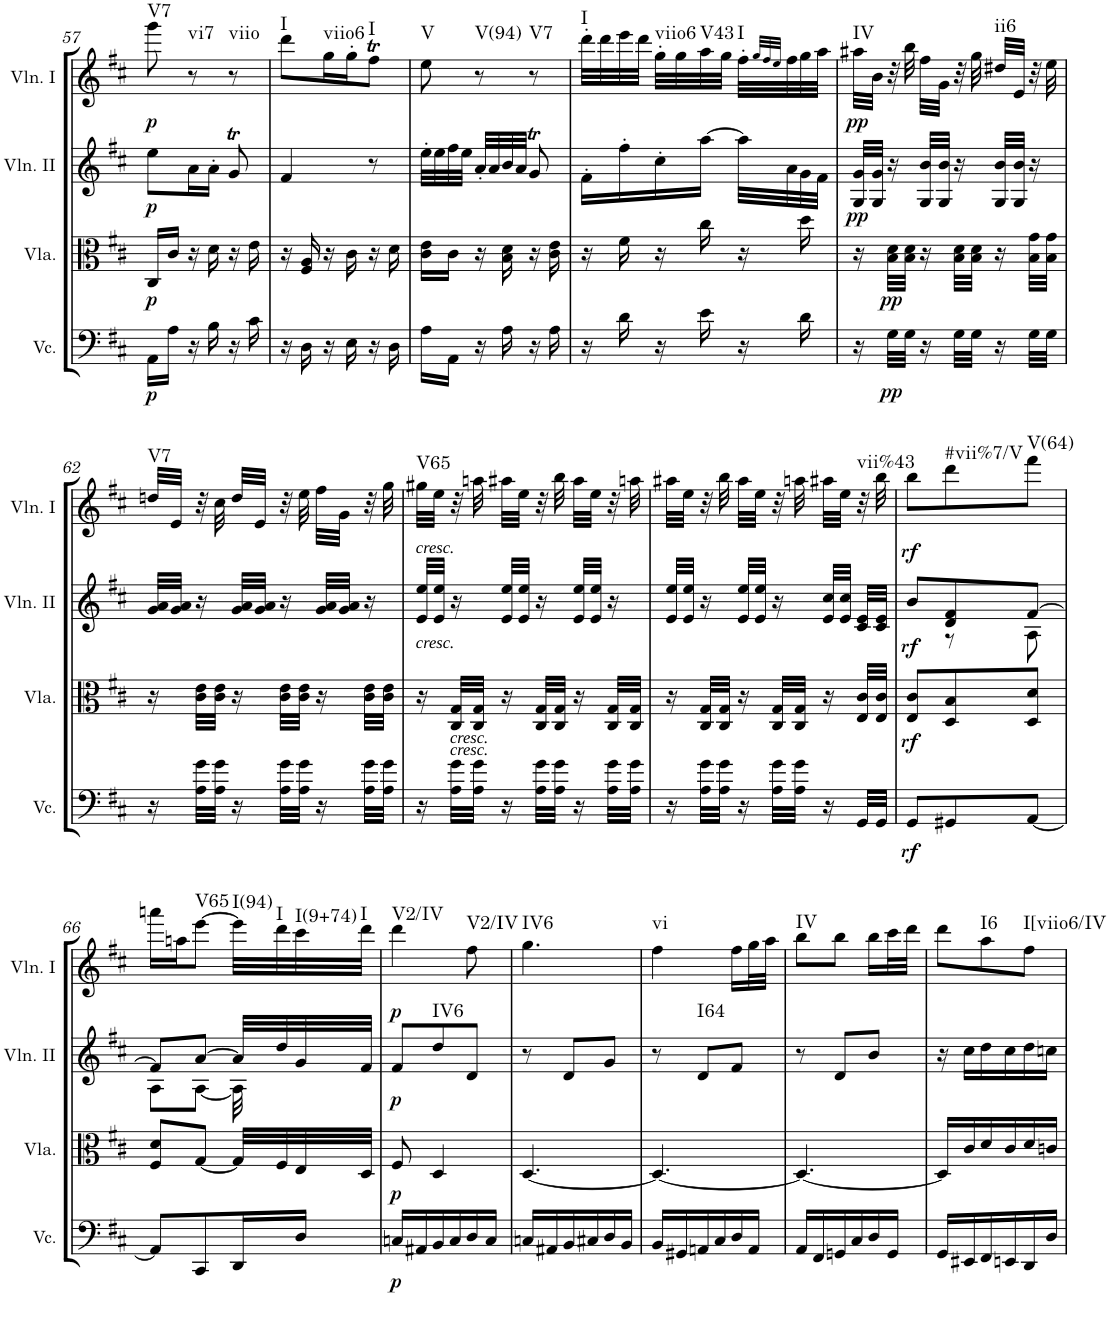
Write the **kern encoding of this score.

**kern	**dynam	**kern	**dynam	**kern	**dynam	**harte	**kern	**dynam	**harte
*part4	*part4	*part3	*part3	*part2	*part2	*part2	*part1	*part1	*part1
*staff4	*staff4	*staff3	*staff3	*staff2	*staff2	*	*staff1	*staff1	*
*I"Violoncello	*	*I"Viola	*	*I"Violin II	*	*	*I"Violin I	*	*
*I'Vc.	*	*I'Vla.	*	*I'Vln. II	*	*	*I'Vln. I	*	*
!!LO:PB:g=z
*clefF4	*	*clefC3	*	*clefG2	*	*	*clefG2	*	*
*k[f#c#]	*	*k[f#c#]	*	*k[f#c#]	*	*	*k[f#c#]	*	*
*M3/8	*	*M3/8	*	*M3/8	*	*	*M3/8	*	*
=57	=57	=57	=57	=57	=57	=57	=57	=57	=57
!	!LO:DY:b	!	!	!	!	!	!	!	!
!	!LO:DY:n=1:a	!	!LO:DY:a	!	!	!	!	!LO:DY:b	!LO:H:kt=V7
16AA\LL	p p	16C#/LL	p	8ee\L	.	.	8ggg\	p	N
16A\JJ	.	16c#/JJ	.	.	.	.	.	.	.
!	!	!	!	!	!	!	!	!	!LO:H:kt=vi7
16r	.	16r	.	16a\L	.	.	8r	.	N
16B\	.	16d\	.	16a'\JJ	.	.	.	.	.
!	!	!	!	!	!	!	!	!	!LO:H:kt=viio
16r	.	16r	.	8gT/	.	.	8r	.	N
16c#\	.	16e\	.	.	.	.	.	.	.
=58	=58	=58	=58	=58	=58	=58	=58	=58	=58
!	!	!	!	!	!	!	!	!	!LO:H:kt=I
16r	.	16r	.	4f#/	.	.	8ddd\L	.	N
16D\	.	16F#/ 16A/	.	.	.	.	.	.	.
!	!	!	!	!	!	!	!	!	!LO:H:kt=viio6
16r	.	16r	.	.	.	.	16gg\L	.	N
16E\	.	16c#\	.	.	.	.	16gg'\J	.	.
!	!	!	!	!	!	!	!	!	!LO:H:kt=I
16r	.	16r	.	8r	.	.	8ff#t\J	.	N
16D\	.	16d\	.	.	.	.	.	.	.
=59	=59	=59	=59	=59	=59	=59	=59	=59	=59
!	!	!	!	!	!	!	!	!	!LO:H:kt=V
16A\LL	.	16c#\ 16e\LL	.	32ee'\LLL	.	.	8ee\	.	N
.	.	.	.	32ee\	.	.	.	.	.
16AA\JJ	.	16c#\JJ	.	32ff#\	.	.	.	.	.
.	.	.	.	32ee\JJJ	.	.	.	.	.
!	!	!	!	!	!	!	!	!	!LO:H:kt=V(94)
16r	.	16r	.	32a'/LLL	.	.	8r	.	N
.	.	.	.	32a/	.	.	.	.	.
16A\	.	16B\ 16d\	.	32b/	.	.	.	.	.
.	.	.	.	32a/JJJ	.	.	.	.	.
!	!	!	!	!	!	!	!	!	!LO:H:kt=V7
16r	.	16r	.	8gT/	.	.	8r	.	N
16A\	.	16c#\ 16e\	.	.	.	.	.	.	.
=60	=60	=60	=60	=60	=60	=60	=60	=60	=60
!	!	!	!	!	!	!	!	!	!LO:H:kt=I
16r	.	16r	.	16f#'\LL	.	.	32ddd'\LLL	.	N
.	.	.	.	.	.	.	32ddd\	.	.
16d\	.	16f#\	.	16ff#'\	.	.	32eee\	.	.
.	.	.	.	.	.	.	32ddd\JJJ	.	.
!	!	!	!	!	!	!	!	!	!LO:H:kt=viio6
16r	.	16r	.	16cc#'\	.	.	32gg'\LLL	.	N
.	.	.	.	.	.	.	32gg\	.	.
!	!	!	!	!	!	!	!	!	!LO:H:kt=V43
16e\	.	16cc#\	.	[16aa\JJ	.	.	32aa\	.	N
.	.	.	.	.	.	.	32gg\JJJ	.	.
!	!	!	!	!	!	!	!	!	!LO:H:kt=I
16r	.	16r	.	32aa\LLL]	.	.	32ff#'\LLL	.	N
.	.	.	.	.	.	.	32qgg/LLL	.	.
.	.	.	.	.	.	.	32qff#/	.	.
.	.	.	.	.	.	.	32qee/JJJ	.	.
.	.	.	.	32a\	.	.	32ff#\	.	.
16d\	.	16dd\	.	32g\	.	.	32gg\	.	.
.	.	.	.	32f#\JJJ	.	.	32aa\JJJ	.	.
=61	=61	=61	=61	=61	=61	=61	=61	=61	=61
!	!	!	!	!	!LO:DY:b	!	!	!LO:DY:b	!LO:H:kt=IV
16r	.	16r	.	32G/ 32g/LLL	pp	.	32aa#X\LLL	pp	N
.	.	.	.	32G/ 32g/JJJ	.	.	32b\JJJ	.	.
!	!LO:DY:b	!	!	!	!	!	!	!	!
!	!LO:DY:n=1:a	!	!	!	!	!	!	!	!
32G\LLL	pp pp	32B\ 32d\LLL	.	16r	.	.	32r	.	.
32G\JJJ	.	32B\ 32d\JJJ	.	.	.	.	32bb\	.	.
16r	.	16r	.	32G/ 32b/LLL	.	.	32ff#\LLL	.	.
.	.	.	.	32G/ 32b/JJJ	.	.	32g\JJJ	.	.
32G\LLL	.	32B\ 32d\LLL	.	16r	.	.	32r	.	.
32G\JJJ	.	32B\ 32d\JJJ	.	.	.	.	32gg\	.	.
!	!	!	!	!	!	!	!	!	!LO:H:kt=ii6
16r	.	16r	.	32G/ 32b/LLL	.	.	32dd#X/LLL	.	N
.	.	.	.	32G/ 32b/JJJ	.	.	32e/JJJ	.	.
32G\LLL	.	32B\ 32g\LLL	.	16r	.	.	32r	.	.
32G\JJJ	.	32B\ 32g\JJJ	.	.	.	.	32ee\	.	.
!!LO:LB:g=z
=62	=62	=62	=62	=62	=62	=62	=62	=62	=62
!	!	!	!	!	!	!	!	!	!LO:H:kt=V7
16r	.	16r	.	32g/ 32a/LLL	.	.	32ddn/LLL	.	N
.	.	.	.	32g/ 32a/JJJ	.	.	32e/JJJ	.	.
32A\ 32g\LLL	.	32c#\ 32e\LLL	.	16r	.	.	32r	.	.
32A\ 32g\JJJ	.	32c#\ 32e\JJJ	.	.	.	.	32cc#\	.	.
16r	.	16r	.	32g/ 32a/LLL	.	.	32dd/LLL	.	.
.	.	.	.	32g/ 32a/JJJ	.	.	32e/JJJ	.	.
32A\ 32g\LLL	.	32c#\ 32e\LLL	.	16r	.	.	32r	.	.
32A\ 32g\JJJ	.	32c#\ 32e\JJJ	.	.	.	.	32ee\	.	.
16r	.	16r	.	32g/ 32a/LLL	.	.	32ff#\LLL	.	.
.	.	.	.	32g/ 32a/JJJ	.	.	32g\JJJ	.	.
32A\ 32g\LLL	.	32c#\ 32e\LLL	.	16r	.	.	32r	.	.
32A\ 32g\JJJ	.	32c#\ 32e\JJJ	.	.	.	.	32gg\	.	.
=63	=63	=63	=63	=63	=63	=63	=63	=63	=63
!	!	!	!	!	!	!	!LO:TX:b:i:t=cresc.	!	!
!	!	!	!	!LO:TX:b:i:t=cresc.	!	!	!	!	!LO:H:kt=V65
16r	.	16r	.	32e/ 32ee/LLL	.	.	32gg#X\LLL	.	N
.	.	.	.	32e/ 32ee/JJJ	.	.	32ee\JJJ	.	.
!	!	!LO:TX:b:i:t=cresc.	!	!	!	!	!	!	!
!LO:TX:a:i:t=cresc.	!	!	!	!	!	!	!	!	!
32A\ 32g\LLL	.	32C#/ 32G/LLL	.	16r	.	.	32r	.	.
32A\ 32g\JJJ	.	32C#/ 32G/JJJ	.	.	.	.	32aan\	.	.
16r	.	16r	.	32e/ 32ee/LLL	.	.	32aa#X\LLL	.	.
.	.	.	.	32e/ 32ee/JJJ	.	.	32ee\JJJ	.	.
32A\ 32g\LLL	.	32C#/ 32G/LLL	.	16r	.	.	32r	.	.
32A\ 32g\JJJ	.	32C#/ 32G/JJJ	.	.	.	.	32bb\	.	.
16r	.	16r	.	32e/ 32ee/LLL	.	.	32aa#\LLL	.	.
.	.	.	.	32e/ 32ee/JJJ	.	.	32ee\JJJ	.	.
32A\ 32g\LLL	.	32C#/ 32G/LLL	.	16r	.	.	32r	.	.
32A\ 32g\JJJ	.	32C#/ 32G/JJJ	.	.	.	.	32aan\	.	.
=64	=64	=64	=64	=64	=64	=64	=64	=64	=64
16r	.	16r	.	32e/ 32ee/LLL	.	.	32aa#X\LLL	.	.
.	.	.	.	32e/ 32ee/JJJ	.	.	32ee\JJJ	.	.
32A\ 32g\LLL	.	32C#/ 32G/LLL	.	16r	.	.	32r	.	.
32A\ 32g\JJJ	.	32C#/ 32G/JJJ	.	.	.	.	32bb\	.	.
16r	.	16r	.	32e/ 32ee/LLL	.	.	32aa#\LLL	.	.
.	.	.	.	32e/ 32ee/JJJ	.	.	32ee\JJJ	.	.
32A\ 32g\LLL	.	32C#/ 32G/LLL	.	16r	.	.	32r	.	.
32A\ 32g\JJJ	.	32C#/ 32G/JJJ	.	.	.	.	32aan\	.	.
16r	.	16r	.	32e/ 32cc#/LLL	.	.	32aa#X\LLL	.	.
.	.	.	.	32e/ 32cc#/JJJ	.	.	32ee\JJJ	.	.
!	!	!	!	!	!	!	!	!	!LO:H:kt=vii%43
32GG/LLL	.	32E/ 32c#/LLL	.	32c#/ 32e/LLL	.	.	32r	.	N
32GG/JJJ	.	32E/ 32c#/JJJ	.	32c#/ 32e/JJJ	.	.	32bb\	.	.
=65	=65	=65	=65	=65	=65	=65	=65	=65	=65
*	*	*	*	*^	*	*	*	*	*
!	!LO:DY:b	!	!LO:DY:b	!	!	!LO:DY:b	!	!	!LO:DY:b	!
8GG/L	rf	8E/ 8c#/L	rf	8b/L	8ryy	rf	.	8bb\L	rf	.
!	!	!	!	!	!	!	!	!	!	!LO:H:kt=#vii%7/V
8GG#X/	.	8D/ 8B/	.	8d/ 8f#/	8r	.	.	8ddd\	.	N
!	!	!	!	!	!	!	!	!	!	!LO:H:kt=V(64)
[8AA/J	.	8D/ 8d/J	.	[8f#/J	8A\	.	.	8fff#\J	.	N
!!LO:LB:g=z
=66	=66	=66	=66	=66	=66	=66	=66	=66	=66	=66
8AA/L]	.	8F#/ 8d/L	.	8f#/L]	8A\L	.	.	16aaan\LL	.	.
.	.	.	.	.	.	.	.	16aan\J	.	.
!	!	!	!	!	!	!	!	!	!	!LO:H:kt=V65
8CC#/	.	[8G/J	.	[8a/J	[8A\J	.	.	[8eee\J	.	N
!	!	!	!	!	!	!	!	!	!	!LO:H:kt=I(94)
16DD/L	.	32G/LLL]	.	32a/LLL]	32A\]	.	.	32eee\LLL]	.	N
!	!	!	!	!	!	!	!	!	!	!LO:H:kt=I
.	.	32F#/	.	32dd/	16.ryy	.	.	32ddd\	.	N
!	!	!	!	!	!	!	!	!	!	!LO:H:kt=I(9+74)
16D/JJ	.	32E/	.	32g/	.	.	.	32ccc#\	.	N
!	!	!	!	!	!	!	!	!	!	!LO:H:kt=I
.	.	32D/JJJ	.	32f#/JJJ	.	.	.	32ddd\JJJ	.	N
*	*	*	*	*v	*v	*	*	*	*	*
=67	=67	=67	=67	=67	=67	=67	=67	=67	=67
!	!LO:DY:b	!	!LO:DY:b	!	!LO:DY:b	!	!	!LO:DY:b	!LO:H:kt=V2/IV
16Cn/LL	p	8F#/	p	8f#/L	p	.	4ddd\	p	N
16AA#X/	.	.	.	.	.	.	.	.	.
!	!	!	!	!	!	!LO:H:kt=IV6	!	!	!
16BB/	.	4D/	.	8dd/	.	N	.	.	.
16C/	.	.	.	.	.	.	.	.	.
!	!	!	!	!	!	!	!	!	!LO:H:kt=V2/IV
16D/	.	.	.	8d/J	.	.	8ff#\	.	N
16C/JJ	.	.	.	.	.	.	.	.	.
=68	=68	=68	=68	=68	=68	=68	=68	=68	=68
!	!	!	!	!	!	!	!	!	!LO:H:kt=IV6
16Cn/LL	.	[4.D/	.	8r	.	.	4.gg\	.	N
16AA#X/	.	.	.	.	.	.	.	.	.
16BB/	.	.	.	8d/L	.	.	.	.	.
16C#X/	.	.	.	.	.	.	.	.	.
16D/	.	.	.	8g/J	.	.	.	.	.
16BB/JJ	.	.	.	.	.	.	.	.	.
=69	=69	=69	=69	=69	=69	=69	=69	=69	=69
!	!	!	!	!	!	!	!	!	!LO:H:kt=vi
16BB/LL	.	4.D/_	.	8r	.	.	4ff#\	.	N
16GG#X/	.	.	.	.	.	.	.	.	.
!	!	!	!	!	!	!LO:H:kt=I64	!	!	!
16AAn/	.	.	.	8d/L	.	N	.	.	.
16C#/	.	.	.	.	.	.	.	.	.
16D/	.	.	.	8f#/J	.	.	16ff#\LL	.	.
16AA/JJ	.	.	.	.	.	.	32gg\L	.	.
.	.	.	.	.	.	.	32aa\JJJ	.	.
=70	=70	=70	=70	=70	=70	=70	=70	=70	=70
!	!	!	!	!	!	!	!	!	!LO:H:kt=IV
16AA/LL	.	4.D/_	.	8r	.	.	8bb\L	.	N
16FF#/	.	.	.	.	.	.	.	.	.
16GGn/	.	.	.	8d/L	.	.	8bb\J	.	.
16C#/	.	.	.	.	.	.	.	.	.
16D/	.	.	.	8b/J	.	.	16bb\LL	.	.
16GG/JJ	.	.	.	.	.	.	32ccc#\L	.	.
.	.	.	.	.	.	.	32ddd\JJJ	.	.
=71	=71	=71	=71	=71	=71	=71	=71	=71	=71
16GG/LL	.	16D/LL]	.	16r	.	.	8ddd\L	.	.
16EE#X/	.	16c#/	.	16cc#\LL	.	.	.	.	.
!	!	!	!	!	!	!	!	!	!LO:H:kt=I6
16FF#/	.	16d/	.	16dd\	.	.	8aa\	.	N
16EEn/	.	16c#/	.	16cc#\	.	.	.	.	.
!	!	!	!	!	!	!	!	!	!LO:H:kt=I[viio6/IV
16DD/	.	16d/	.	16dd\	.	.	8ff#\J	.	N
16D/JJ	.	16cn/JJ	.	16ccn\JJ	.	.	.	.	.
=	=	=	=	=	=	=	=	=	=
*-	*-	*-	*-	*-	*-	*-	*-	*-	*-
